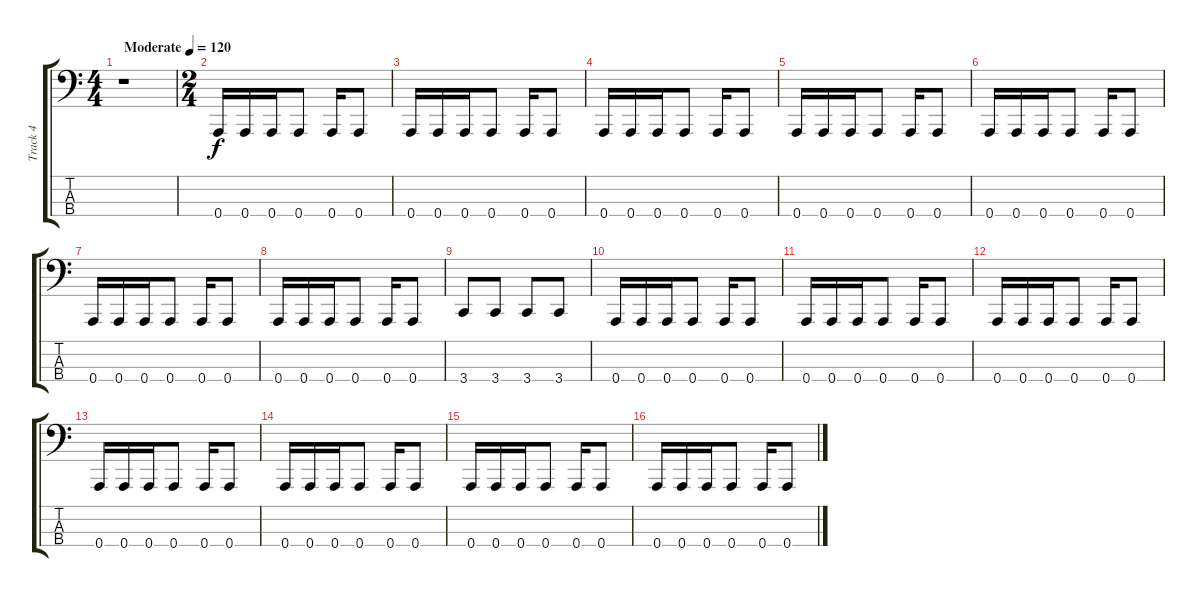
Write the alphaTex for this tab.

\track ("Track 4" "Track 4") {instrument electricbasspick}
\staff {score tabs}
\tuning (D2 A1 E1 A0) {hide}
\ts (4 4)
\tempo (120 "Moderate")
\clef f4
\ks c
r.1{dy f instrument electricbasspick} |
\ts (2 4)
0.4.16 0.4.16 0.4.16 0.4.8 0.4.16 0.4.8 |
0.4.16 0.4.16 0.4.16 0.4.8 0.4.16 0.4.8 |
0.4.16 0.4.16 0.4.16 0.4.8 0.4.16 0.4.8 |
0.4.16 0.4.16 0.4.16 0.4.8 0.4.16 0.4.8 |
0.4.16 0.4.16 0.4.16 0.4.8 0.4.16 0.4.8 |
0.4.16 0.4.16 0.4.16 0.4.8 0.4.16 0.4.8 |
0.4.16 0.4.16 0.4.16 0.4.8 0.4.16 0.4.8 |
3.4.8 3.4.8 3.4.8 3.4.8 |
0.4.16 0.4.16 0.4.16 0.4.8 0.4.16 0.4.8 |
0.4.16 0.4.16 0.4.16 0.4.8 0.4.16 0.4.8 |
0.4.16 0.4.16 0.4.16 0.4.8 0.4.16 0.4.8 |
0.4.16 0.4.16 0.4.16 0.4.8 0.4.16 0.4.8 |
0.4.16 0.4.16 0.4.16 0.4.8 0.4.16 0.4.8 |
0.4.16 0.4.16 0.4.16 0.4.8 0.4.16 0.4.8 |
0.4.16 0.4.16 0.4.16 0.4.8 0.4.16 0.4.8
